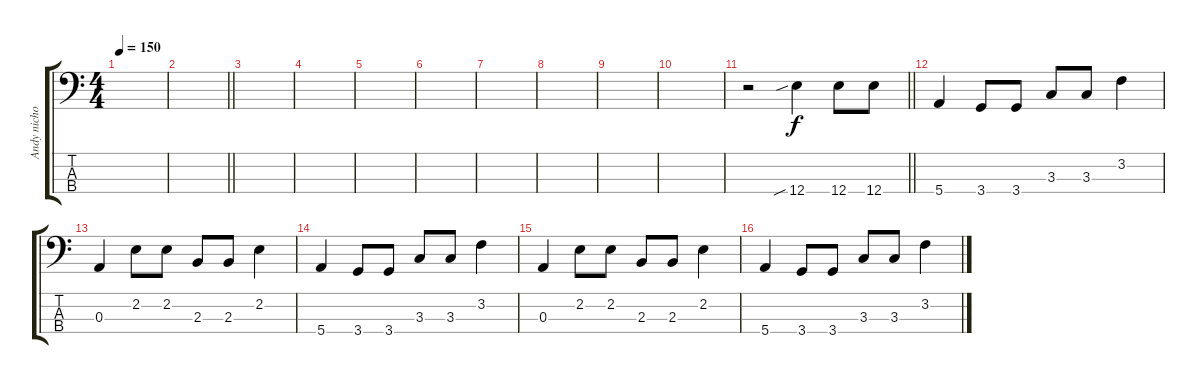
\track ("Andy nicholson" "Andy nicho") {instrument electricbasspick}
\staff {score tabs}
\tuning (G2 D2 A1 E1) {hide}
\ts (4 4)
\tempo 150
\clef f4
\ks c
|
\barLineRight lightlight
|
\section ("" "")
|
|
|
|
|
|
|
|
\barLineRight lightlight
r.2 12.4{sib}.4 12.4.8 12.4.8 |
\section ("" "")
5.4.4 3.4.8 3.4.8 3.3.8 3.3.8 3.2.4 |
0.3.4 2.2.8 2.2.8 2.3.8 2.3.8 2.2.4 |
5.4.4 3.4.8 3.4.8 3.3.8 3.3.8 3.2.4 |
0.3.4 2.2.8 2.2.8 2.3.8 2.3.8 2.2.4 |
5.4.4 3.4.8 3.4.8 3.3.8 3.3.8 3.2.4
